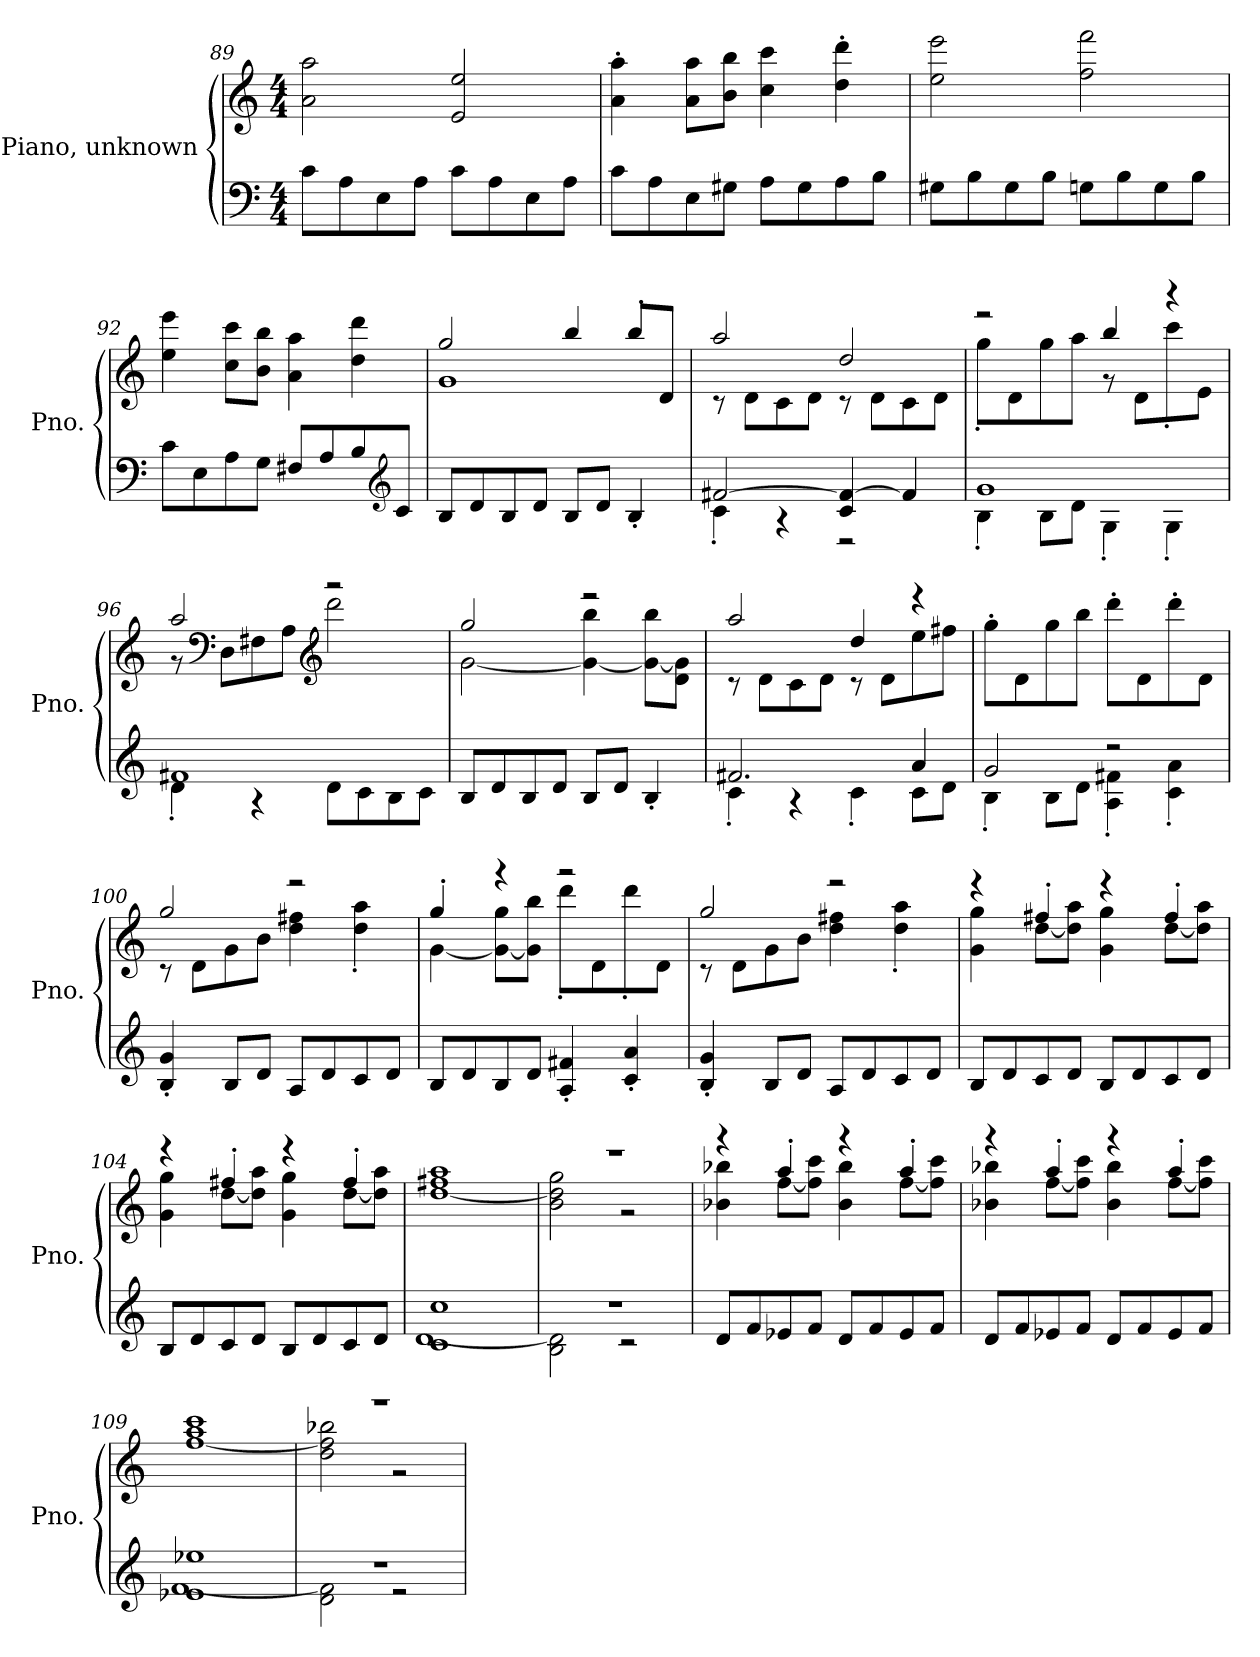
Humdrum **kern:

**kern	**kern
*part1	*part1
*staff2	*staff1
*I"Piano, unknown	*
*I'Pno.	*
!!LO:PB:g=z
*clefF4	*clefG2
*k[]	*k[]
*M4/4	*M4/4
=89	=89
8c\L	2a\ 2aa\
8A\	.
8E\	.
8A\J	.
8c\L	2e/ 2ee/
8A\	.
8E\	.
8A\J	.
=90	=90
8c\L	4a\' 4aa\'
8A\	.
8E\	8a\ 8aa\L
8G#X\J	8b\ 8bb\J
8A\L	4cc\ 4ccc\
8G#\	.
8A\	4dd\' 4ddd\'
8B\J	.
=91	=91
8G#X\L	2ee\ 2eee\
8B\	.
8G#\	.
8B\J	.
8Gn\L	2ff\ 2fff\
8B\	.
8G\	.
8B\J	.
=92	=92
8c\L	4ee\ 4eee\
8E\	.
8A\	8cc\ 8ccc\L
8G\J	8b\ 8bb\J
8F#X/L	4a\ 4aa\
8A/	.
8B/	4dd\ 4ddd\
*clefG2	*
8c/J	.
!!LO:LB:g=z
=93	=93
*	*^
8B/L	2gg/	1g
8d/	.	.
8B/	.	.
8d/J	.	.
8B/L	4bb/	.
8d/J	.	.
4B'/	8bb'/L	.
.	8d/J	.
=94	=94	=94
*^	*	*
[2f#X/	4c'\	2aa/	8r
.	.	.	8d\L
.	4r	.	8c\
.	.	.	8d\J
4c/ 4f#/_	2r	2dd/	8r
.	.	.	8d\L
4f#/]	.	.	8c\
.	.	.	8d\J
=95	=95	=95	=95
1g	4B'\	2r	8gg'\L
.	.	.	8d\
.	8B\L	.	8gg\
.	8d\J	.	8aa\J
.	4G'\	4bb/	8r
.	.	.	8d\L
.	4G'\	4r	8ccc'\
.	.	.	8e\J
=96	=96	=96	=96
1f#X	4d'\	2aa/	8r
*	*	*clefF4	*
.	.	.	8D\L
.	4r	.	8F#X\
.	.	.	8A\J
*	*	*clefG2	*
.	8d\L	2r	2ddd\
.	8c\	.	.
.	8B\	.	.
.	8c\J	.	.
*v	*v	*	*
!!LO:LB:g=z	!!
=97	=97	=97
8B/L	2gg/	[2g\
8d/	.	.
8B/	.	.
8d/J	.	.
8B/L	2r	4g\_ 4bb\
8d/J	.	.
4B'/	.	8g\_ 8bb\L
.	.	8d\ 8g\]J
=98	=98	=98
*^	*	*
2.f#X/	4c'\	2aa/	8r
.	.	.	8d\L
.	4r	.	8c\
.	.	.	8d\J
.	4c'\	4dd/	8r
.	.	.	8d\L
4a/	8c\L	4r	8ee\
.	8d\J	.	8ff#X\J
*	*	*v	*v
=99	=99	=99
2g/	4B'\	8gg'\L
.	.	8d\
.	8B\L	8gg\
.	8d\J	8bb\J
2r	4A\' 4f#X\'	8ddd'\L
.	.	8d\
.	4c\' 4a\'	8ddd'\
.	.	8d\J
*v	*v	*
=100	=100
*	*^
4B/' 4g/'	2gg/	8r
.	.	8d\L
8B/L	.	8g\
8d/J	.	8b\J
8A/L	2r	4dd\ 4ff#X\
8d/	.	.
8c/	.	4dd\' 4aa\'
8d/J	.	.
!!LO:LB:g=z	!!
=101	=101	=101
8B/L	4gg'/	[4g\
8d/	.	.
8B/	4r	8g\_ 8gg\L
8d/J	.	8g\] 8bb\J
4A/' 4f#X/'	2r	8ddd'\L
.	.	8d\
4c/' 4a/'	.	8ddd'\
.	.	8d\J
=102	=102	=102
4B/' 4g/'	2gg/	8r
.	.	8d\L
8B/L	.	8g\
8d/J	.	8b\J
8A/L	2r	4dd\ 4ff#X\
8d/	.	.
8c/	.	4dd\' 4aa\'
8d/J	.	.
=103	=103	=103
8B/L	4r	4g\ 4gg\
8d/	.	.
8c/	4ff#X'/	[8dd\L
8d/J	.	8dd\] 8aa\J
8B/L	4r	4g\ 4gg\
8d/	.	.
8c/	4ff#'/	[8dd\L
8d/J	.	8dd\] 8aa\J
=104	=104	=104
8B/L	4r	4g\ 4gg\
8d/	.	.
8c/	4ff#X'/	[8dd\L
8d/J	.	8dd\] 8aa\J
8B/L	4r	4g\ 4gg\
8d/	.	.
8c/	4ff#'/	[8dd\L
8d/J	.	8dd\] 8aa\J
=105	=105	=105
*^	*	*
1c 1cc	[1d	1ff#X 1aa	[1dd
!!LO:LB:g=z	!!
=106	=106	=106	=106
1r	2B\ 2d\]	1r	2b\ 2dd\] 2gg\
.	2r	.	2r
*v	*v	*	*
=107	=107	=107
8d/L	4r	4b-X\ 4bb-X\
8f/	.	.
8e-X/	4aa'/	[8ff\L
8f/J	.	8ff\] 8ccc\J
8d/L	4r	4b-\ 4bb-\
8f/	.	.
8e-/	4aa'/	[8ff\L
8f/J	.	8ff\] 8ccc\J
=108	=108	=108
8d/L	4r	4b-X\ 4bb-X\
8f/	.	.
8e-X/	4aa'/	[8ff\L
8f/J	.	8ff\] 8ccc\J
8d/L	4r	4b-\ 4bb-\
8f/	.	.
8e-/	4aa'/	[8ff\L
8f/J	.	8ff\] 8ccc\J
=109	=109	=109
*^	*	*
1e-X 1ee-X	[1f	1aa 1ccc	[1ff
=110	=110	=110	=110
1r	2d\ 2f\]	1r	2dd\ 2ff\] 2bb-X\
.	2r	.	2r
*v	*v	*	*
*	*v	*v
=	=
*-	*-
